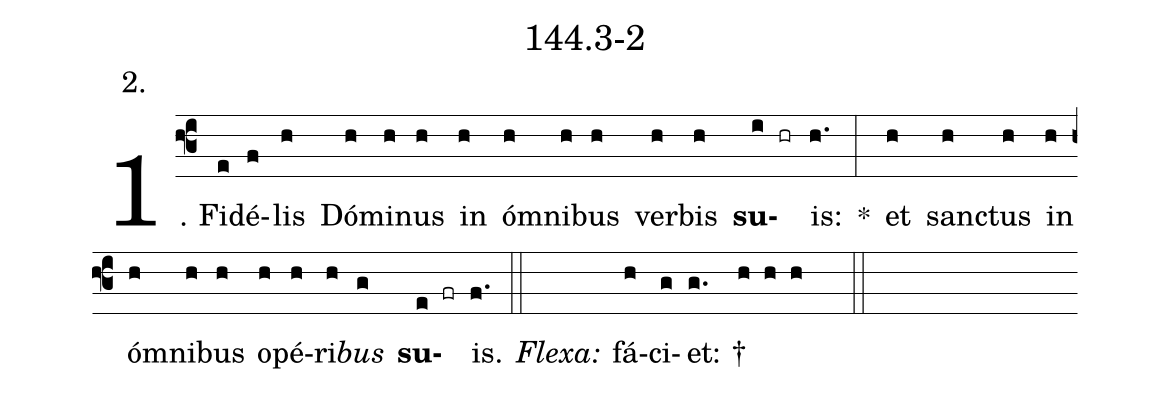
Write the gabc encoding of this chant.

name: 144.3-2;
annotation: 2.;
%%
(f3)1. Fi(e)dé(f)lis(h) Dó(h)mi(h)nus(h) in(h) ó(h)mni(h)bus(h) ver(h)bis(h) <b>su</b>(i hr)is:(h.) *(:) et(h) san(h)ctus(h) in(h) ó(h)mni(h)bus(h) o(h)pé(h)ri(h)<i>bus</i>(g) <b>su</b>(e fr)is.(f.) (::)
<i>Flexa:</i>(////)  fá(h)ci(g)et: †(g.//// h h h  ::)
